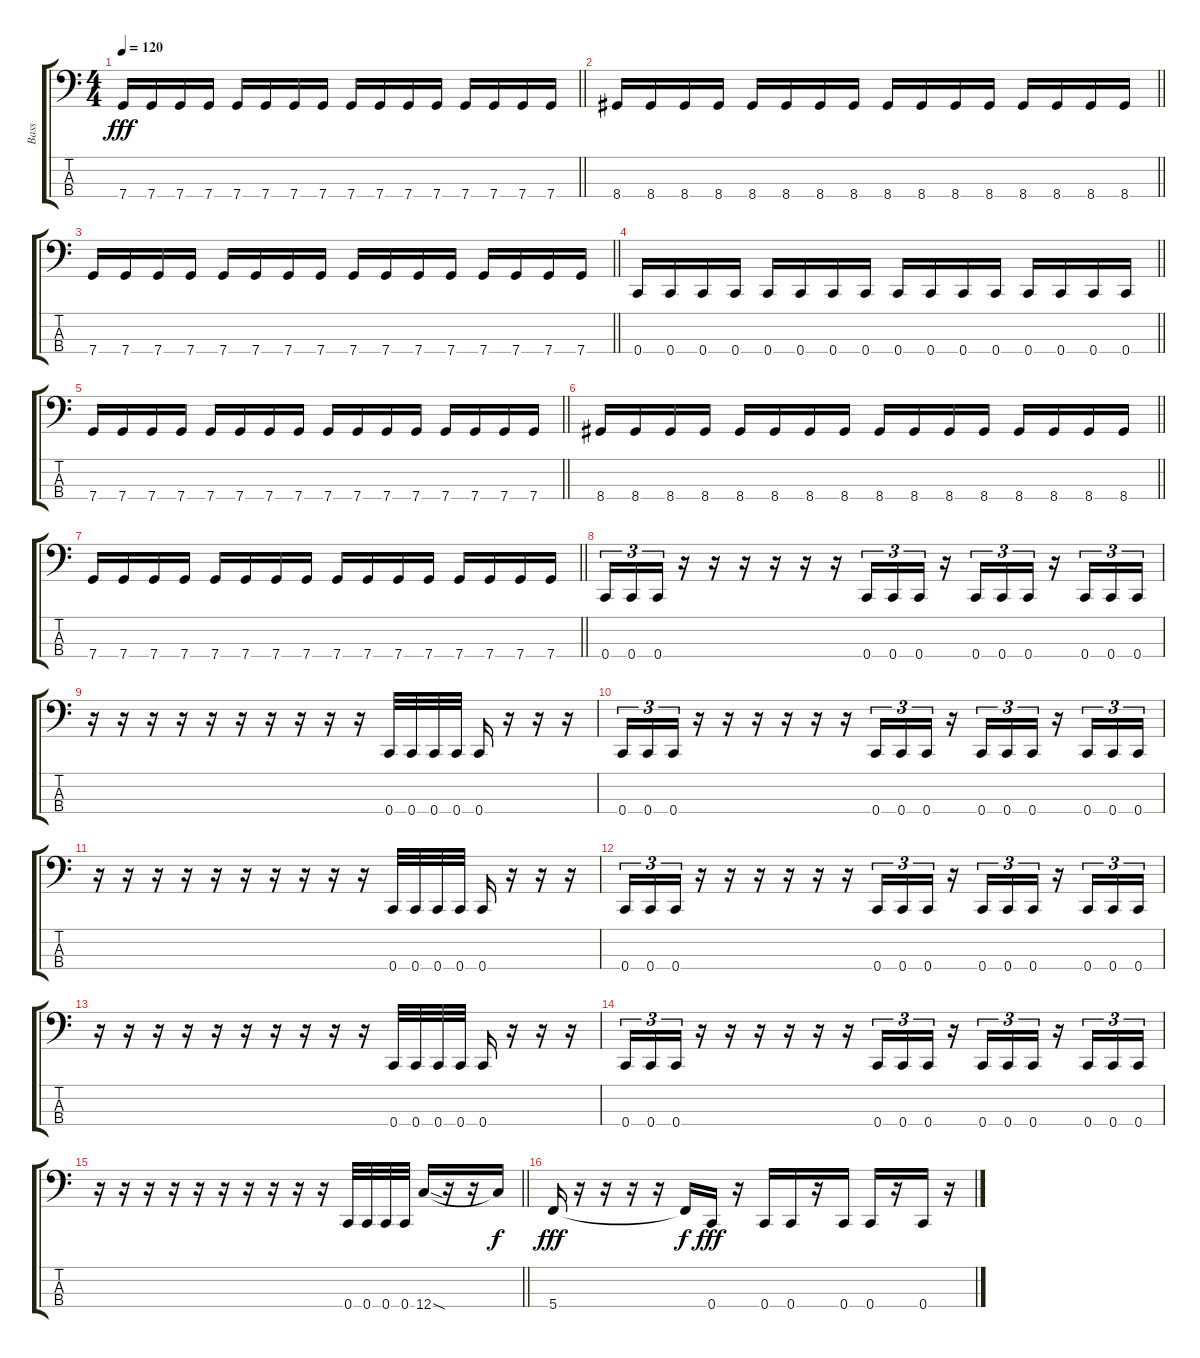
\track ("Bass" "Bass") {instrument electricbasspick}
\staff {score tabs}
\tuning (F2 C2 G1 C1) {hide}
\ts (4 4)
\tempo 120
\clef f4
\barLineRight lightlight
\ks c
7.4.16{dy fff} 7.4.16 7.4.16 7.4.16 7.4.16 7.4.16 7.4.16 7.4.16 7.4.16 7.4.16 7.4.16 7.4.16 7.4.16 7.4.16 7.4.16 7.4.16 |
\barLineRight lightlight
8.4.16 8.4.16 8.4.16 8.4.16 8.4.16 8.4.16 8.4.16 8.4.16 8.4.16 8.4.16 8.4.16 8.4.16 8.4.16 8.4.16 8.4.16 8.4.16 |
\barLineRight lightlight
7.4.16 7.4.16 7.4.16 7.4.16 7.4.16 7.4.16 7.4.16 7.4.16 7.4.16 7.4.16 7.4.16 7.4.16 7.4.16 7.4.16 7.4.16 7.4.16 |
\barLineRight lightlight
0.4.16 0.4.16 0.4.16 0.4.16 0.4.16 0.4.16 0.4.16 0.4.16 0.4.16 0.4.16 0.4.16 0.4.16 0.4.16 0.4.16 0.4.16 0.4.16 |
\barLineRight lightlight
7.4.16 7.4.16 7.4.16 7.4.16 7.4.16 7.4.16 7.4.16 7.4.16 7.4.16 7.4.16 7.4.16 7.4.16 7.4.16 7.4.16 7.4.16 7.4.16 |
\barLineRight lightlight
8.4.16 8.4.16 8.4.16 8.4.16 8.4.16 8.4.16 8.4.16 8.4.16 8.4.16 8.4.16 8.4.16 8.4.16 8.4.16 8.4.16 8.4.16 8.4.16 |
\barLineRight lightlight
7.4.16 7.4.16 7.4.16 7.4.16 7.4.16 7.4.16 7.4.16 7.4.16 7.4.16 7.4.16 7.4.16 7.4.16 7.4.16 7.4.16 7.4.16 7.4.16 |
\section ("" "")
0.4.16{tu (3 2)} 0.4.16{tu (3 2)} 0.4.16{tu (3 2)} r.16 r.16 r.16 r.16 r.16 r.16 0.4.16{tu (3 2)} 0.4.16{tu (3 2)} 0.4.16{tu (3 2)} r.16 0.4.16{tu (3 2)} 0.4.16{tu (3 2)} 0.4.16{tu (3 2)} r.16 0.4.16{tu (3 2)} 0.4.16{tu (3 2)} 0.4.16{tu (3 2)} |
r.16 r.16 r.16 r.16 r.16 r.16 r.16 r.16 r.16 r.16 0.4.32 0.4.32 0.4.32 0.4.32 0.4.16 r.16 r.16 r.16 |
0.4.16{tu (3 2)} 0.4.16{tu (3 2)} 0.4.16{tu (3 2)} r.16 r.16 r.16 r.16 r.16 r.16 0.4.16{tu (3 2)} 0.4.16{tu (3 2)} 0.4.16{tu (3 2)} r.16 0.4.16{tu (3 2)} 0.4.16{tu (3 2)} 0.4.16{tu (3 2)} r.16 0.4.16{tu (3 2)} 0.4.16{tu (3 2)} 0.4.16{tu (3 2)} |
r.16 r.16 r.16 r.16 r.16 r.16 r.16 r.16 r.16 r.16 0.4.32 0.4.32 0.4.32 0.4.32 0.4.16 r.16 r.16 r.16 |
0.4.16{tu (3 2)} 0.4.16{tu (3 2)} 0.4.16{tu (3 2)} r.16 r.16 r.16 r.16 r.16 r.16 0.4.16{tu (3 2)} 0.4.16{tu (3 2)} 0.4.16{tu (3 2)} r.16 0.4.16{tu (3 2)} 0.4.16{tu (3 2)} 0.4.16{tu (3 2)} r.16 0.4.16{tu (3 2)} 0.4.16{tu (3 2)} 0.4.16{tu (3 2)} |
r.16 r.16 r.16 r.16 r.16 r.16 r.16 r.16 r.16 r.16 0.4.32 0.4.32 0.4.32 0.4.32 0.4.16 r.16 r.16 r.16 |
0.4.16{tu (3 2)} 0.4.16{tu (3 2)} 0.4.16{tu (3 2)} r.16 r.16 r.16 r.16 r.16 r.16 0.4.16{tu (3 2)} 0.4.16{tu (3 2)} 0.4.16{tu (3 2)} r.16 0.4.16{tu (3 2)} 0.4.16{tu (3 2)} 0.4.16{tu (3 2)} r.16 0.4.16{tu (3 2)} 0.4.16{tu (3 2)} 0.4.16{tu (3 2)} |
\barLineRight lightlight
r.16 r.16 r.16 r.16 r.16 r.16 r.16 r.16 r.16 r.16 0.4.32 0.4.32 0.4.32 0.4.32 12.4{sod}.16 r.16 r.16 12.4{t}.16{dy f} |
\section ("" "")
5.4.16{dy fff} r.16 r.16 r.16 r.16 5.4{t}.16{dy f} 0.4.16{dy fff} r.16 0.4.16 0.4.16 r.16 0.4.16 0.4.16 r.16 0.4.16 r.16
